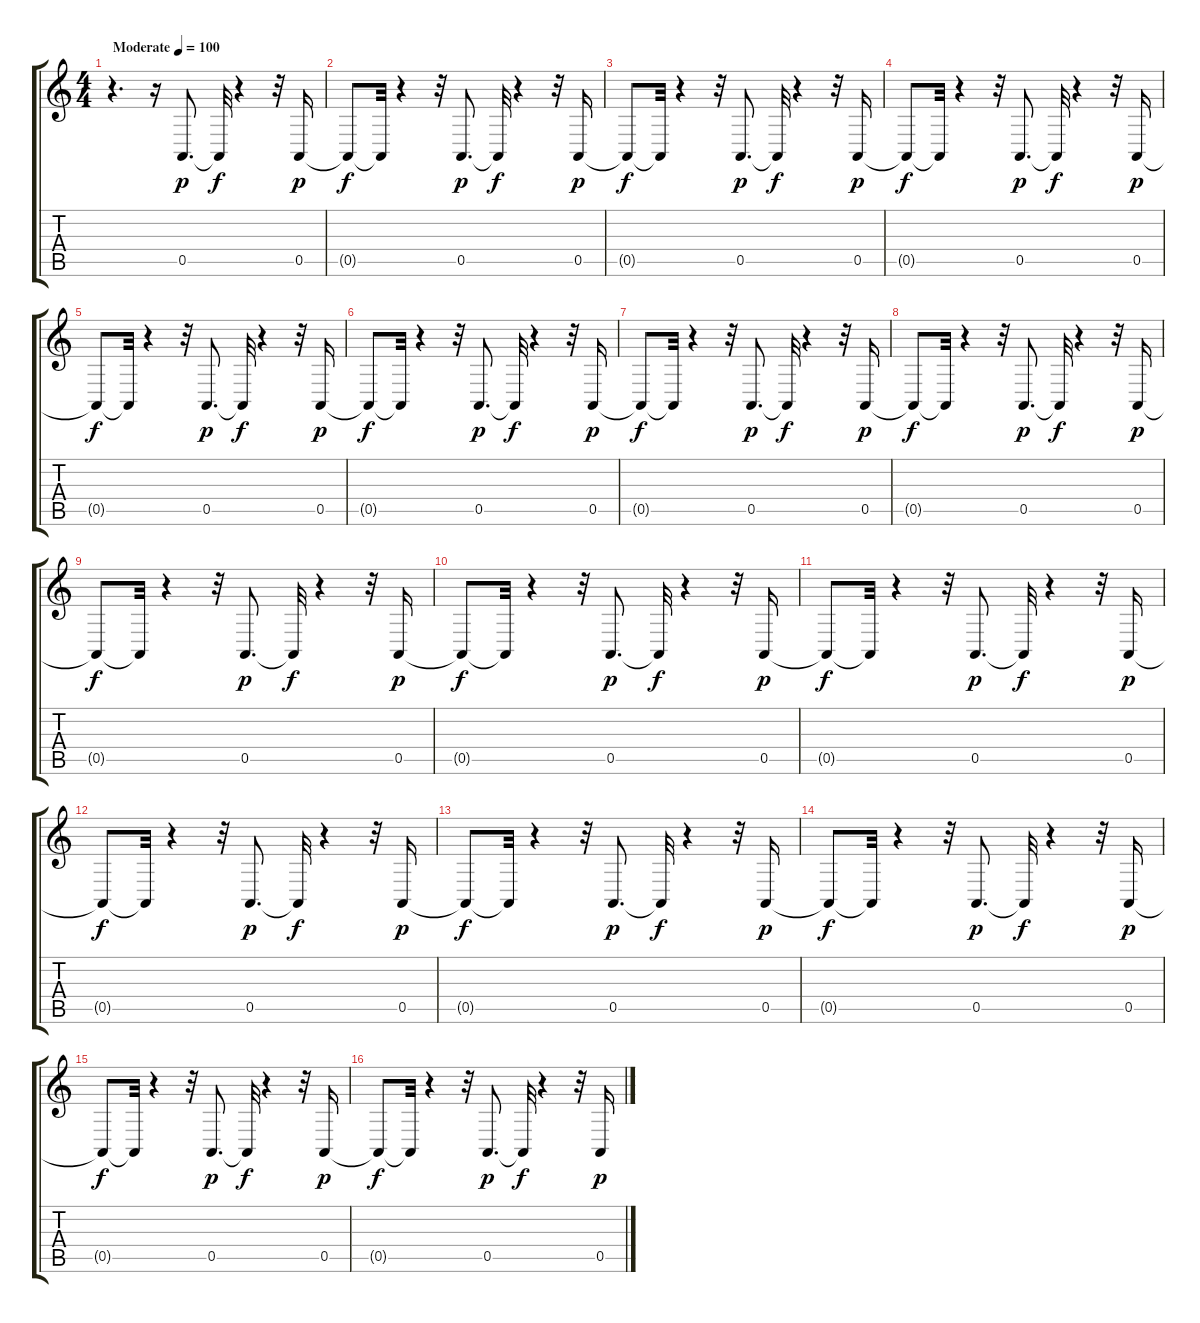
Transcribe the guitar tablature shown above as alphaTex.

\track "" {instrument acousticgrandpiano}
\staff {score tabs}
\tuning (E4 B3 G3 D3 A2 E2) {hide}
\ts (4 4)
\tempo (100 "Moderate")
\clef g2
\ks c
r.4{d dy p instrument acousticgrandpiano} r.16 0.5.8{d} 0.5{t}.32{dy f} r.4 r.32 0.5.16{dy p} |
0.5{t}.8{dy f} 0.5{t}.32 r.4 r.32 0.5.8{d dy p} 0.5{t}.32{dy f} r.4 r.32 0.5.16{dy p} |
0.5{t}.8{dy f} 0.5{t}.32 r.4 r.32 0.5.8{d dy p} 0.5{t}.32{dy f} r.4 r.32 0.5.16{dy p} |
0.5{t}.8{dy f} 0.5{t}.32 r.4 r.32 0.5.8{d dy p} 0.5{t}.32{dy f} r.4 r.32 0.5.16{dy p} |
0.5{t}.8{dy f} 0.5{t}.32 r.4 r.32 0.5.8{d dy p} 0.5{t}.32{dy f} r.4 r.32 0.5.16{dy p} |
0.5{t}.8{dy f} 0.5{t}.32 r.4 r.32 0.5.8{d dy p} 0.5{t}.32{dy f} r.4 r.32 0.5.16{dy p} |
0.5{t}.8{dy f} 0.5{t}.32 r.4 r.32 0.5.8{d dy p} 0.5{t}.32{dy f} r.4 r.32 0.5.16{dy p} |
0.5{t}.8{dy f} 0.5{t}.32 r.4 r.32 0.5.8{d dy p} 0.5{t}.32{dy f} r.4 r.32 0.5.16{dy p} |
0.5{t}.8{dy f} 0.5{t}.32 r.4 r.32 0.5.8{d dy p} 0.5{t}.32{dy f} r.4 r.32 0.5.16{dy p} |
0.5{t}.8{dy f} 0.5{t}.32 r.4 r.32 0.5.8{d dy p} 0.5{t}.32{dy f} r.4 r.32 0.5.16{dy p} |
0.5{t}.8{dy f} 0.5{t}.32 r.4 r.32 0.5.8{d dy p} 0.5{t}.32{dy f} r.4 r.32 0.5.16{dy p} |
0.5{t}.8{dy f} 0.5{t}.32 r.4 r.32 0.5.8{d dy p} 0.5{t}.32{dy f} r.4 r.32 0.5.16{dy p} |
0.5{t}.8{dy f} 0.5{t}.32 r.4 r.32 0.5.8{d dy p} 0.5{t}.32{dy f} r.4 r.32 0.5.16{dy p} |
0.5{t}.8{dy f} 0.5{t}.32 r.4 r.32 0.5.8{d dy p} 0.5{t}.32{dy f} r.4 r.32 0.5.16{dy p} |
0.5{t}.8{dy f} 0.5{t}.32 r.4 r.32 0.5.8{d dy p} 0.5{t}.32{dy f} r.4 r.32 0.5.16{dy p} |
0.5{t}.8{dy f} 0.5{t}.32 r.4 r.32 0.5.8{d dy p} 0.5{t}.32{dy f} r.4 r.32 0.5.16{dy p}
